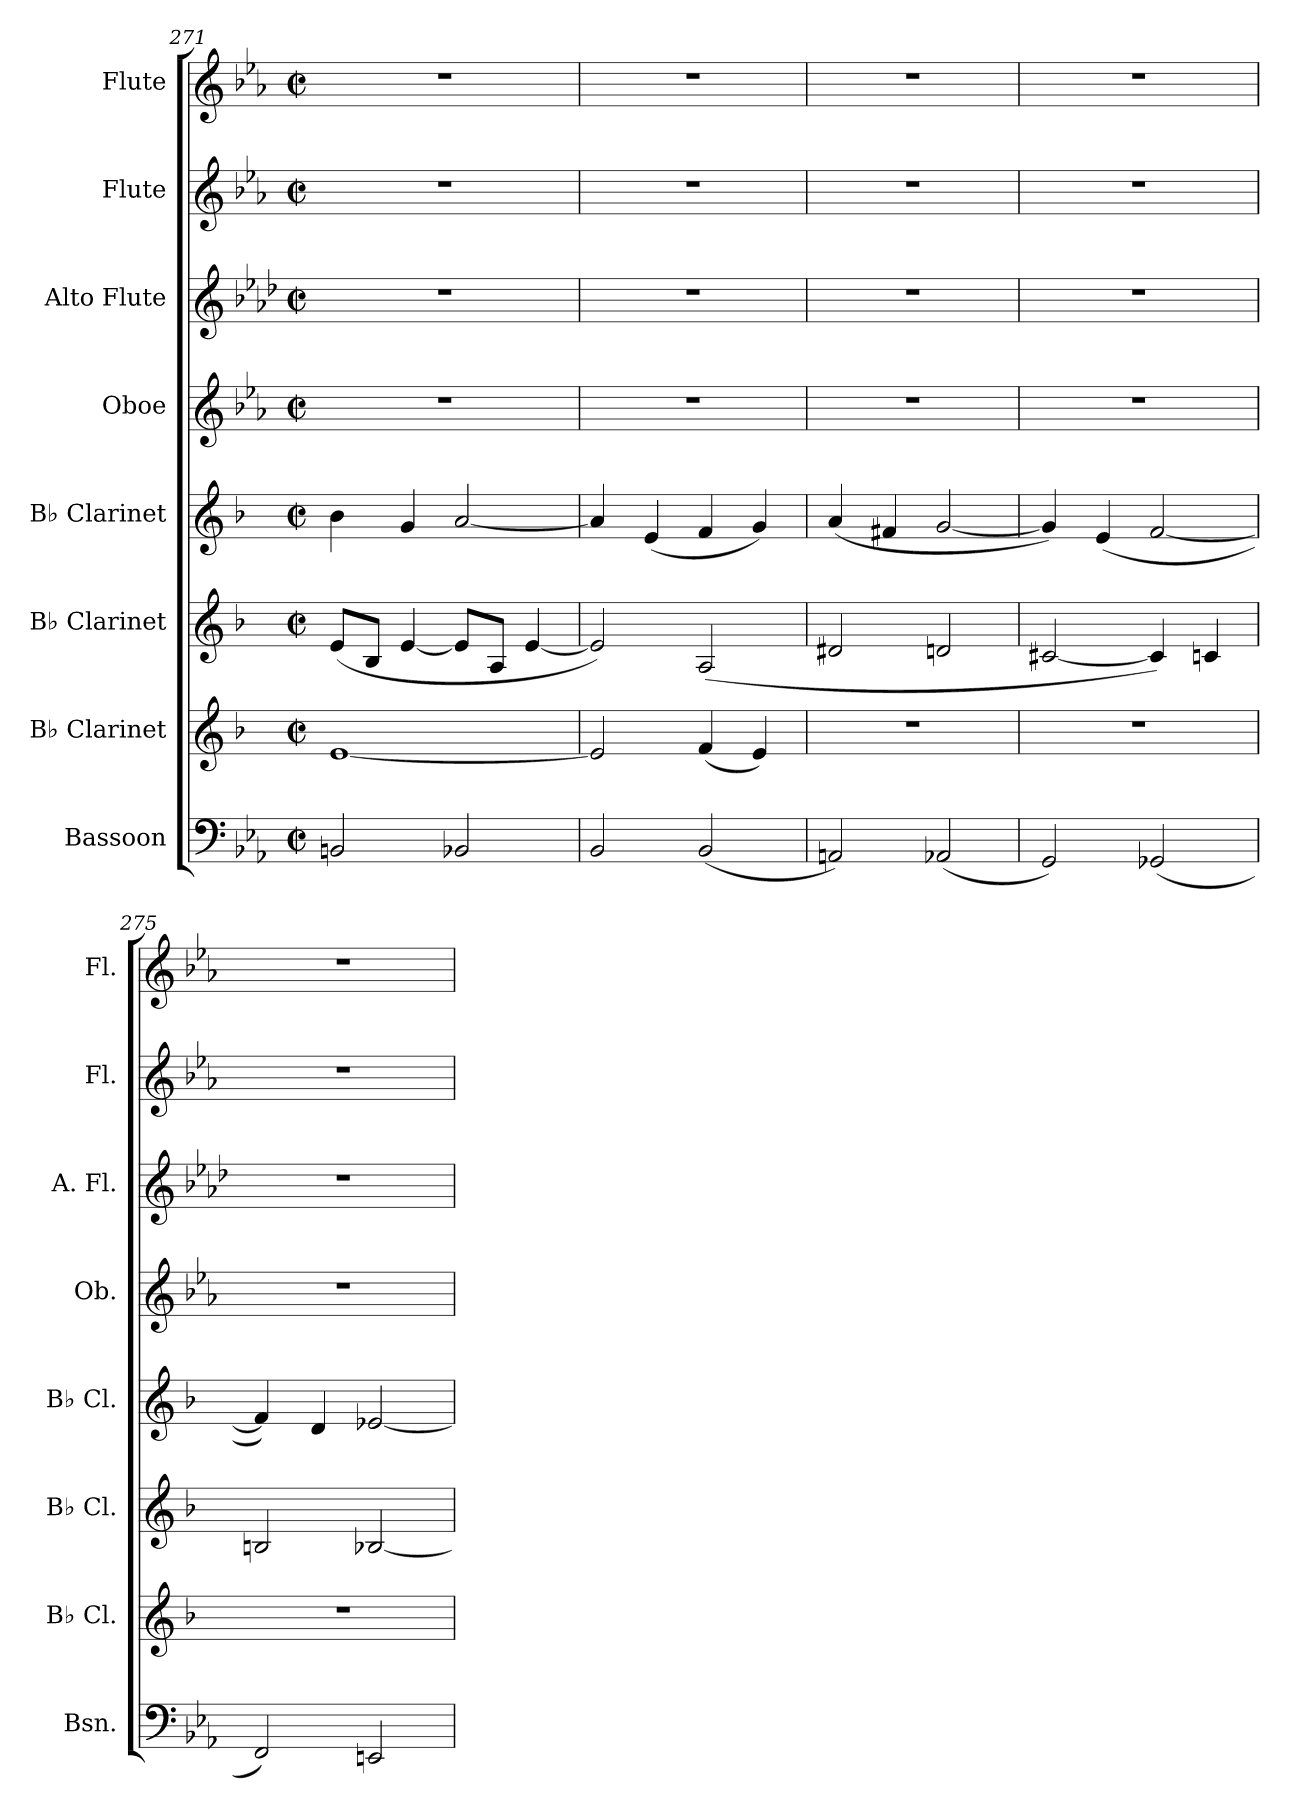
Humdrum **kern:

**kern	**kern	**kern	**kern	**kern	**kern	**kern	**kern
*part8	*part7	*part6	*part5	*part4	*part3	*part2	*part1
*staff8	*staff7	*staff6	*staff5	*staff4	*staff3	*staff2	*staff1
*I"Bassoon	*I"B♭ Clarinet	*I"B♭ Clarinet	*I"B♭ Clarinet	*I"Oboe	*I"Alto Flute	*I"Flute	*I"Flute
*I'Bsn.	*I'B♭ Cl.	*I'B♭ Cl.	*I'B♭ Cl.	*I'Ob.	*I'A. Fl.	*I'Fl.	*I'Fl.
*clefF4	*clefG2	*clefG2	*clefG2	*clefG2	*clefG2	*clefG2	*clefG2
*	*ITrd1c2	*ITrd1c2	*ITrd1c2	*	*ITrd3c5	*	*
*k[b-e-a-]	*k[b-e-a-]	*k[b-e-a-]	*k[b-e-a-]	*k[b-e-a-]	*k[b-e-a-]	*k[b-e-a-]	*k[b-e-a-]
*M2/2	*M2/2	*M2/2	*M2/2	*M2/2	*M2/2	*M2/2	*M2/2
*met(c|)	*met(c|)	*met(c|)	*met(c|)	*met(c|)	*met(c|)	*met(c|)	*met(c|)
=271	=271	=271	=271	=271	=271	=271	=271
2BBn/	[1d	(<8d/L	4a-\	1r	1r	1r	1r
.	.	8A-/J	.	.	.	.	.
.	.	[4d/	4f/	.	.	.	.
2BB-X/	.	8d/L]	[2g/	.	.	.	.
.	.	8G/J	.	.	.	.	.
.	.	[4d/	.	.	.	.	.
=272	=272	=272	=272	=272	=272	=272	=272
2BB-/	2d/]	2d/])	4g/]	1r	1r	1r	1r
.	.	.	(<4d/	.	.	.	.
(<2BB-/	(<4e-/	(>2G/	4e-/	.	.	.	.
.	4d/)	.	4f/)	.	.	.	.
=273	=273	=273	=273	=273	=273	=273	=273
*	*	*	*	*	*	*	*MM130
2AAn/)	1r	2c#X/	(<4g/	1r	1r	1r	1r
.	.	.	4en/	.	.	.	.
(<2AA-X/	.	2cn/	[2f/	.	.	.	.
=274	=274	=274	=274	=274	=274	=274	=274
*	*	*	*	*	*	*	*^
2GG/)	1r	[2Bn/	4f/])	1r	1r	1r	1r	4ryy
*	*	*	*	*	*	*	*MM124	*
.	.	.	(<4d/	.	.	.	.	2.ryy
(<2GG-X/	.	4B/])	[2e-/	.	.	.	.	.
.	.	4B-X/	.	.	.	.	.	.
=275	=275	=275	=275	=275	=275	=275	=275	=275
2FF/)	1r	2An/	4e-/])	1r	1r	1r	1r	4ryy
*	*	*	*	*	*	*	*MM120	*
.	.	.	4c/	.	.	.	.	2.ryy
2EEn/	.	[2A-X/	[2d-X/	.	.	.	.	.
*	*	*	*	*	*	*	*v	*v
=	=	=	=	=	=	=	=
*-	*-	*-	*-	*-	*-	*-	*-
